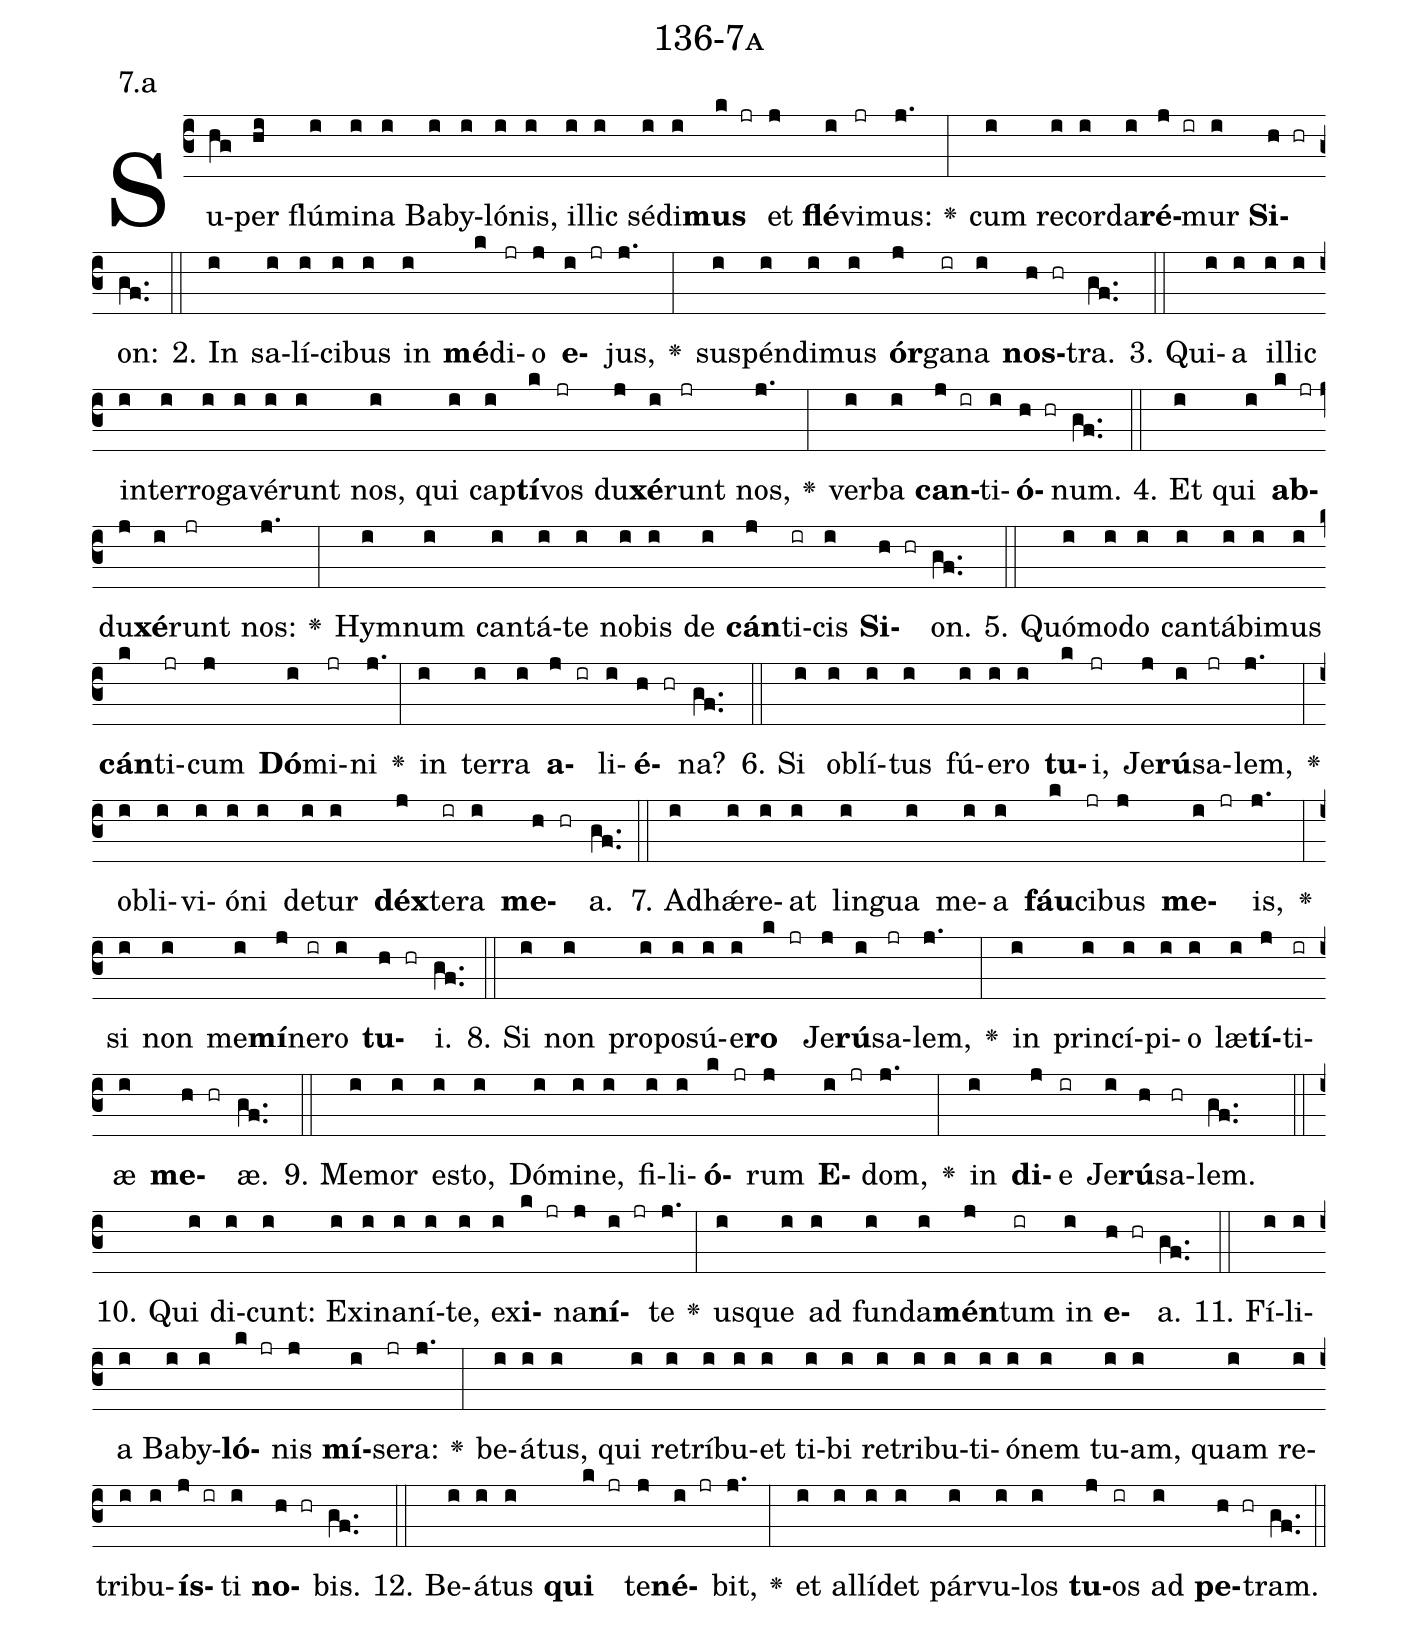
name: 136-7a;
annotation: 7.a;
%%
(c3)Su(hg)per(hi) flú(i)mi(i)na(i) Ba(i)by(i)ló(i)nis,(i) il(i)lic(i) sé(i)di(i)<b>mus</b>(k jr) et(j) <b>flé</b>(i)vi(jr)mus:(j.) <v>\greheightstar</v>(:) cum(i) re(i)cor(i)da(i)<b>ré</b>(j ir)mur(i) <b>Si</b>(h hr)on:(gf..) (::)
2. In(i) sa(i)lí(i)ci(i)bus(i) in(i) <b>mé</b>(k)di(jr)o(j) <b>e</b>(i jr)jus,(j.) <v>\greheightstar</v>(:) sus(i)pén(i)di(i)mus(i) <b>ór</b>(j)ga(ir)na(i) <b>nos</b>(h hr)tra.(gf..) (::)
3. Qui(i)a(i) il(i)lic(i) in(i)ter(i)ro(i)ga(i)vé(i)runt(i) nos,(i) qui(i) cap(i)<b>tí</b>(k)vos(jr) du(j)<b>xé</b>(i)runt(jr) nos,(j.) <v>\greheightstar</v>(:) ver(i)ba(i) <b>can</b>(j ir)ti(i)<b>ó</b>(h hr)num.(gf..) (::)
4. Et(i) qui(i) <b>ab</b>(k jr)du(j)<b>xé</b>(i)runt(jr) nos:(j.) <v>\greheightstar</v>(:) Hym(i)num(i) can(i)tá(i)te(i) no(i)bis(i) de(i) <b>cán</b>(j)ti(ir)cis(i) <b>Si</b>(h hr)on.(gf..) (::)
5. Quó(i)mo(i)do(i) can(i)tá(i)bi(i)mus(i) <b>cán</b>(k)ti(jr)cum(j) <b>Dó</b>(i)mi(jr)ni(j.) <v>\greheightstar</v>(:) in(i) ter(i)ra(i) <b>a</b>(j ir)li(i)<b>é</b>(h hr)na?(gf..) (::)
6. Si(i) ob(i)lí(i)tus(i) fú(i)e(i)ro(i) <b>tu</b>(k)i,(jr) Je(j)<b>rú</b>(i)sa(jr)lem,(j.) <v>\greheightstar</v>(:) ob(i)li(i)vi(i)ó(i)ni(i) de(i)tur(i) <b>déx</b>(j)te(ir)ra(i) <b>me</b>(h hr)a.(gf..) (::)
7. Ad(i)hǽ(i)re(i)at(i) lin(i)gua(i) me(i)a(i) <b>fáu</b>(k)ci(jr)bus(j) <b>me</b>(i jr)is,(j.) <v>\greheightstar</v>(:) si(i) non(i) me(i)<b>mí</b>(j)ne(ir)ro(i) <b>tu</b>(h hr)i.(gf..) (::)
8. Si(i) non(i) pro(i)po(i)sú(i)e(i)<b>ro</b>(k jr) Je(j)<b>rú</b>(i)sa(jr)lem,(j.) <v>\greheightstar</v>(:) in(i) prin(i)cí(i)pi(i)o(i) læ(i)<b>tí</b>(j)ti(ir)æ(i) <b>me</b>(h hr)æ.(gf..) (::)
9. Me(i)mor(i) es(i)to,(i) Dó(i)mi(i)ne,(i) fi(i)li(i)<b>ó</b>(k jr)rum(j) <b>E</b>(i jr)dom,(j.) <v>\greheightstar</v>(:) in(i) <b>di</b>(j)e(ir) Je(i)<b>rú</b>(h)sa(hr)lem.(gf..) (::)
10. Qui(i) di(i)cunt:(i) Ex(i)i(i)na(i)ní(i)te,(i) ex(i)<b>i</b>(k jr)na(j)<b>ní</b>(i jr)te(j.) <v>\greheightstar</v>(:) us(i)que(i) ad(i) fun(i)da(i)<b>mén</b>(j)tum(ir) in(i) <b>e</b>(h hr)a.(gf..) (::)
11. Fí(i)li(i)a(i) Ba(i)by(i)<b>ló</b>(k jr)nis(j) <b>mí</b>(i)se(jr)ra:(j.) <v>\greheightstar</v>(:) be(i)á(i)tus,(i) qui(i) re(i)trí(i)bu(i)et(i) ti(i)bi(i) re(i)tri(i)bu(i)ti(i)ó(i)nem(i) tu(i)am,(i) quam(i) re(i)tri(i)bu(i)<b>ís</b>(j ir)ti(i) <b>no</b>(h hr)bis.(gf..) (::)
12. Be(i)á(i)tus(i) <b>qui</b>(k jr) te(j)<b>né</b>(i jr)bit,(j.) <v>\greheightstar</v>(:) et(i) al(i)lí(i)det(i) pár(i)vu(i)los(i) <b>tu</b>(j)os(ir) ad(i) <b>pe</b>(h hr)tram.(gf..) (::)
